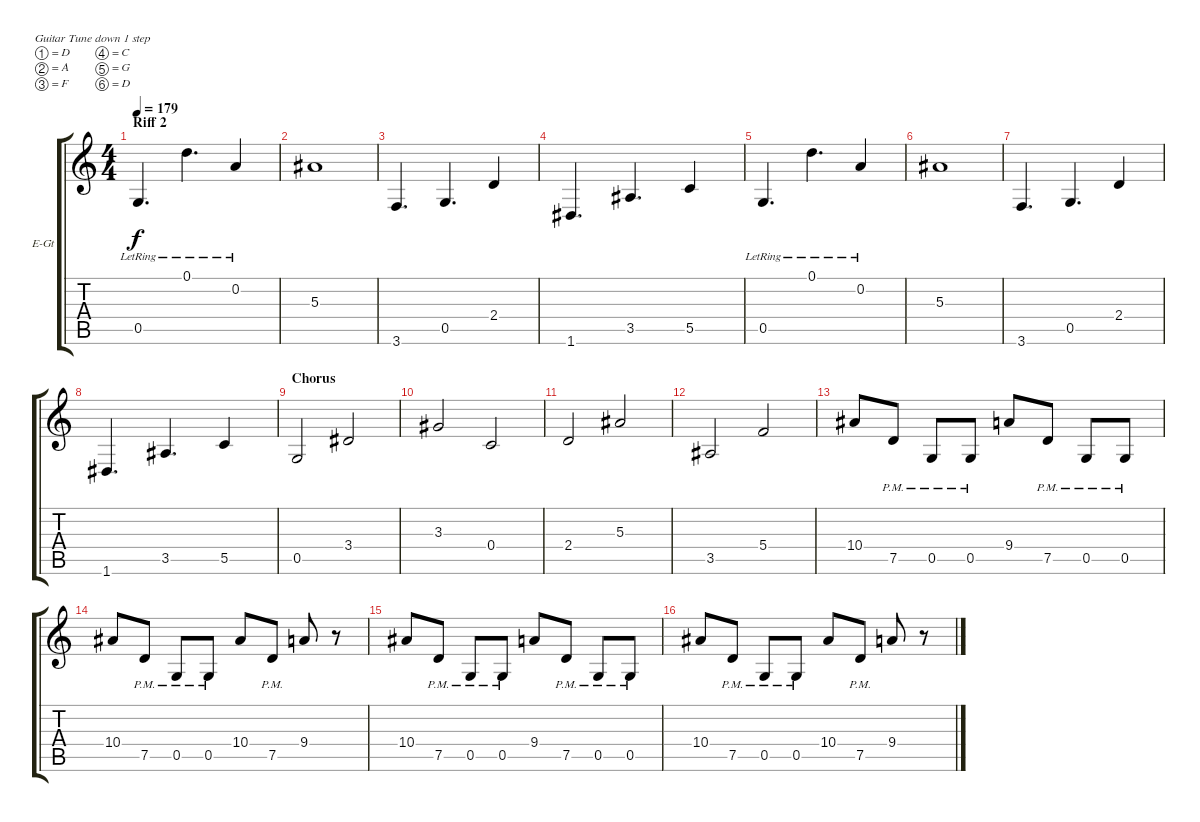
\bracketExtendMode groupsimilarinstruments
\firstSystemTrackNameOrientation horizontal
\otherSystemsTrackNameOrientation horizontal
\track ("Rythm Guitar" "E-Gt") {multiBarRest instrument overdrivenguitar}
\staff {score tabs}
\tuning (D4 A3 F3 C3 G2 D2)
\ts (4 4)
\section ("" "Riff 2")
\tempo 179
\clef g2
\ks c
0.5{lr}.4{d dy f} 0.1{lr}.4{d} 0.2{lr}.4 |
5.3.1 |
3.6.4{d} 0.5.4{d} 2.4.4 |
1.6.4{d} 3.5.4{d} 5.5.4 |
0.5{lr}.4{d} 0.1{lr}.4{d} 0.2{lr}.4 |
5.3.1 |
3.6.4{d} 0.5.4{d} 2.4.4 |
1.6.4{d} 3.5.4{d} 5.5.4 |
\section ("" "Chorus")
0.5.2 3.4.2 |
3.3.2 0.4.2 |
2.4.2 5.3.2 |
3.5.2 5.4.2 |
10.4.8 7.5{pm}.8 0.5{pm}.8 0.5{pm}.8 9.4.8 7.5{pm}.8 0.5{pm}.8 0.5{pm}.8 |
10.4.8 7.5{pm}.8 0.5{pm}.8 0.5{pm}.8 10.4.8 7.5{pm}.8 9.4.8 r.8 |
10.4.8 7.5{pm}.8 0.5{pm}.8 0.5{pm}.8 9.4.8 7.5{pm}.8 0.5{pm}.8 0.5{pm}.8 |
10.4.8 7.5{pm}.8 0.5{pm}.8 0.5{pm}.8 10.4.8 7.5{pm}.8 9.4.8 r.8
